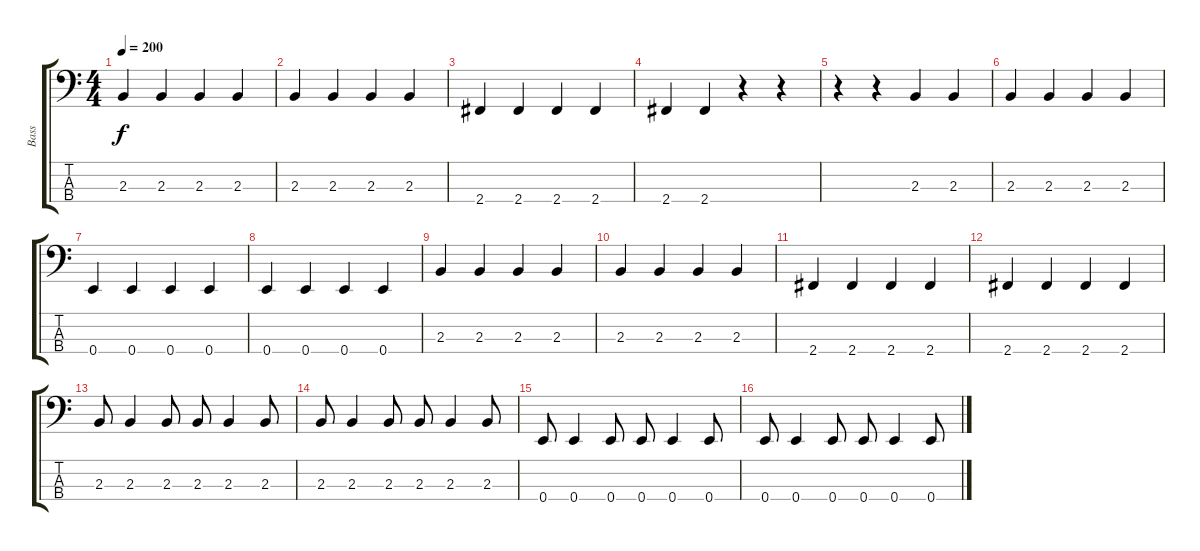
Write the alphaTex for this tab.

\track ("Bass" "Bass") {instrument electricbasspick}
\staff {score tabs}
\tuning (G2 D2 A1 E1) {hide}
\ts (4 4)
\tempo 200
\clef f4
\ks c
2.3.4{dy f} 2.3.4 2.3.4 2.3.4 |
2.3.4 2.3.4 2.3.4 2.3.4 |
2.4.4 2.4.4 2.4.4 2.4.4 |
2.4.4 2.4.4 r.4 r.4 |
r.4 r.4 2.3.4 2.3.4 |
2.3.4 2.3.4 2.3.4 2.3.4 |
0.4.4 0.4.4 0.4.4 0.4.4 |
0.4.4 0.4.4 0.4.4 0.4.4 |
2.3.4 2.3.4 2.3.4 2.3.4 |
2.3.4 2.3.4 2.3.4 2.3.4 |
2.4.4 2.4.4 2.4.4 2.4.4 |
2.4.4 2.4.4 2.4.4 2.4.4 |
2.3.8 2.3.4 2.3.8 2.3.8 2.3.4 2.3.8 |
2.3.8 2.3.4 2.3.8 2.3.8 2.3.4 2.3.8 |
0.4.8 0.4.4 0.4.8 0.4.8 0.4.4 0.4.8 |
0.4.8 0.4.4 0.4.8 0.4.8 0.4.4 0.4.8
